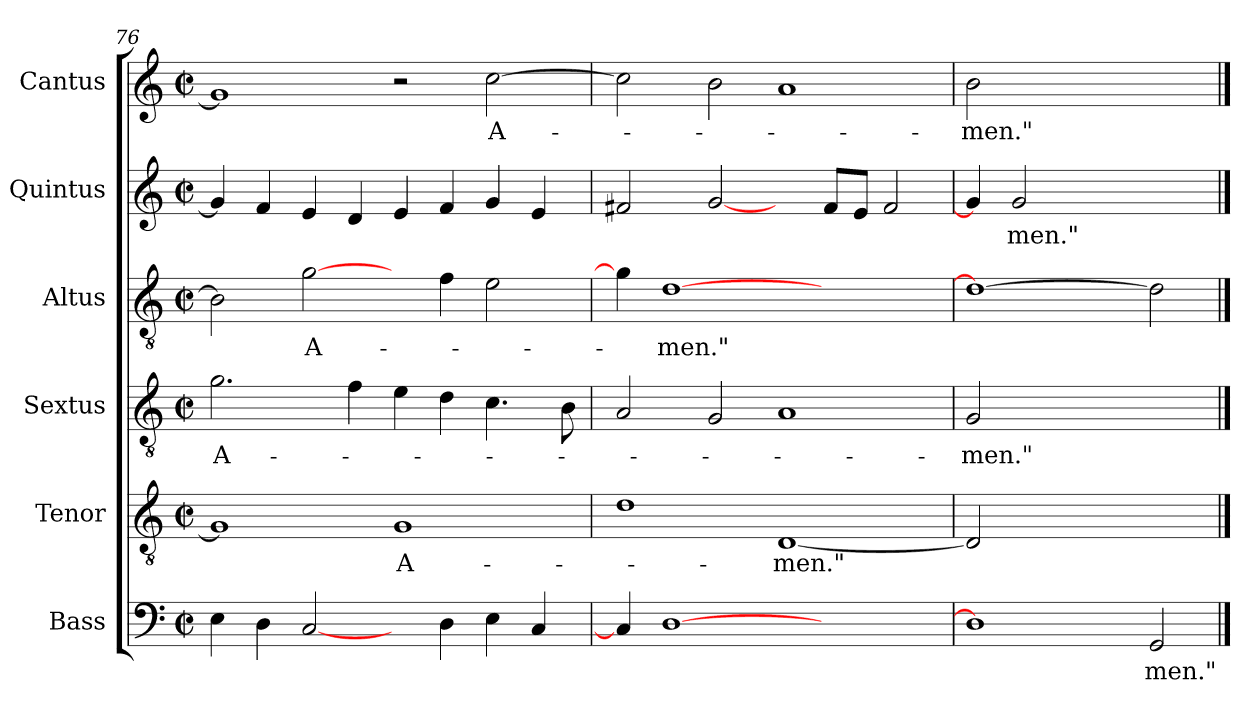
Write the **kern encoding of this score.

**kern	**text	**kern	**text	**kern	**text	**kern	**text	**kern	**text	**kern	**text
*part6	*part6	*part5	*part5	*part4	*part4	*part3	*part3	*part2	*part2	*part1	*part1
*staff6	*staff6	*staff5	*staff5	*staff4	*staff4	*staff3	*staff3	*staff2	*staff2	*staff1	*staff1
*I"Bass	*	*I"Tenor	*	*I"Sextus	*	*I"Altus	*	*I"Quintus	*	*I"Cantus	*
*I'B	*	*I'T	*	*	*	*I'A	*	*	*	*I'C	*
!!LO:LB:g=z
*clefF4	*	*clefGv2	*	*clefGv2	*	*clefGv2	*	*clefG2	*	*clefG2	*
*k[]	*	*k[]	*	*k[]	*	*k[]	*	*k[]	*	*k[]	*
*C:	*	*C:	*	*C:	*	*C:	*	*C:	*	*C:	*
*M2/2	*	*M2/2	*	*M2/2	*	*M2/2	*	*M2/2	*	*M2/2	*
*met(c|)	*	*met(c|)	*	*met(c|)	*	*met(c|)	*	*met(c|)	*	*met(c|)	*
=76	=76	=76	=76	=76	=76	=76	=76	=76	=76	=76	=76
4E\	.	1G]	.	2.g\	A-	2B\]	.	4g/]	.	1g]	.
4D\	.	.	.	.	.	.	.	4f/	.	.	.
[2C/	.	.	.	.	.	[2g\	A-	4e/	.	.	.
.	.	.	.	4f\	.	.	.	4d/	.	.	.
4ryy	.	1G	A-	4e\	.	4ryy	.	4e/	.	2r	.
4D\	.	.	.	4d\	.	4f\	.	4f/	.	.	.
4E\	.	.	.	4.c\	.	2e\	.	4g/	.	[2cc\	A-
4C/	.	.	.	.	.	.	.	4e/	.	.	.
.	.	.	.	8B\	.	.	.	.	.	.	.
=77	=77	=77	=77	=77	=77	=77	=77	=77	=77	=77	=77
4C/]	.	1d	.	2A/	.	4g\]	.	2f#X/	.	2cc\]	.
[1D	.	.	.	.	.	[1d	-men."	.	.	.	.
.	.	.	.	2G/	.	.	.	[2g/	.	2b\	.
.	.	[1D	-men."	1A	.	.	.	4ryy	.	1a	.
2.ryy	.	.	.	.	.	2.ryy	.	8f#/L	.	.	.
.	.	.	.	.	.	.	.	8e/J	.	.	.
.	.	.	.	.	.	.	.	2f#/	.	.	.
=78	=78	=78	=78	=78	=78	=78	=78	=78	=78	=78	=78
1D]	.	2D/]	.	2G/	-men."	1d_	.	4g/]	.	2b\	-men."
.	.	.	.	.	.	.	.	2g/	-men."	.	.
.	.	1ryy	.	1ryy	.	.	.	.	.	1ryy	.
.	.	.	.	.	.	.	.	2.ryy	.	.	.
2GG/	-men."	.	.	.	.	2d\]	.	.	.	.	.
==	==	==	==	==	==	==	==	==	==	==	==
*-	*-	*-	*-	*-	*-	*-	*-	*-	*-	*-	*-
